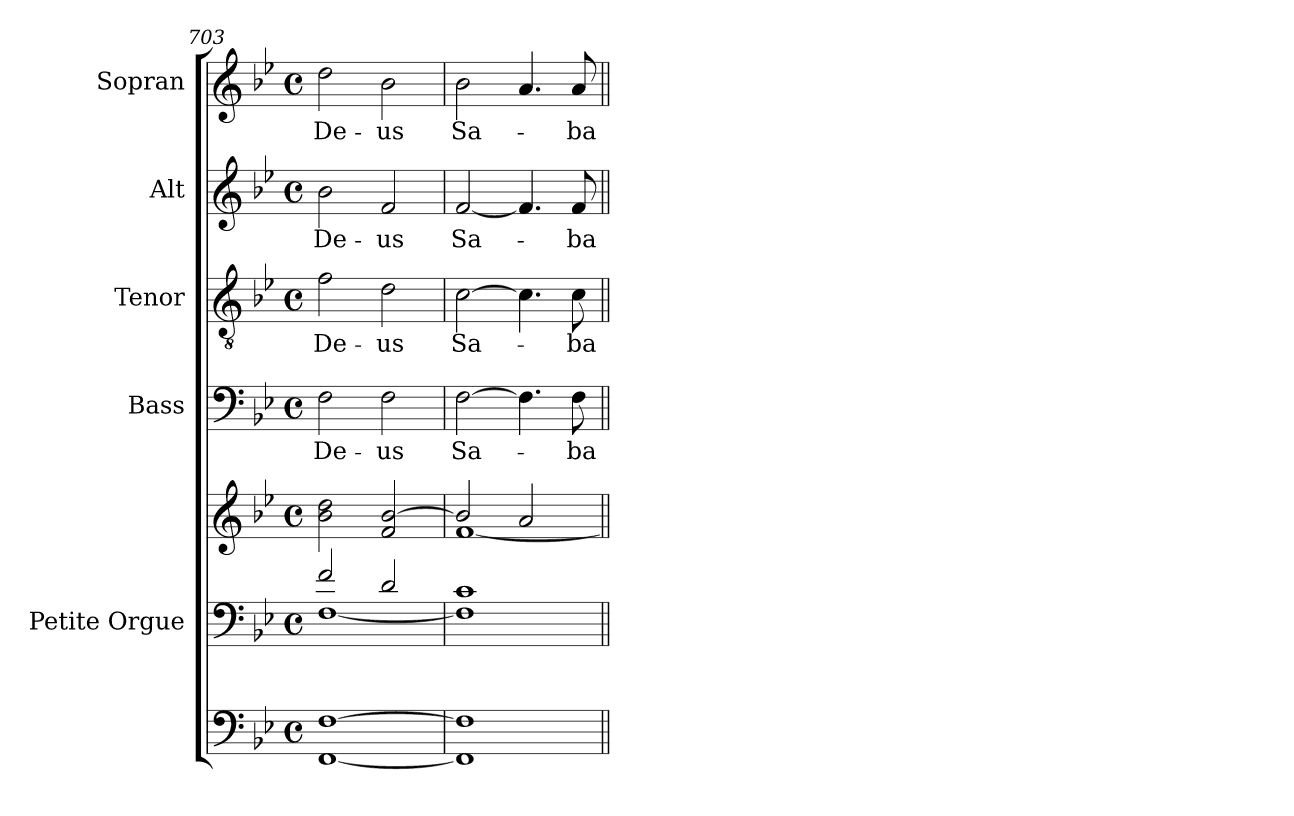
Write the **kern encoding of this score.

**kern	**kern	**kern	**kern	**text	**kern	**text	**kern	**text	**kern	**text
*part6	*part5	*part5	*part4	*part4	*part3	*part3	*part2	*part2	*part1	*part1
*staff7	*staff6	*staff5	*staff4	*staff4	*staff3	*staff3	*staff2	*staff2	*staff1	*staff1
*	*I"Petite Orgue	*	*I"Bass	*	*I"Tenor	*	*I"Alt	*	*I"Sopran	*
*	*I'Org. 1	*	*I'B.	*	*I'T.	*	*I'A.	*	*I'S.	*
!!LO:PB:g=z
*clefF4	*clefF4	*clefG2	*clefF4	*	*clefGv2	*	*clefG2	*	*clefG2	*
*k[b-e-]	*k[b-e-]	*k[b-e-]	*k[b-e-]	*	*k[b-e-]	*	*k[b-e-]	*	*k[b-e-]	*
*B-:	*B-:	*B-:	*B-:	*	*B-:	*	*B-:	*	*B-:	*
*M4/4	*M4/4	*M4/4	*M4/4	*	*M4/4	*	*M4/4	*	*M4/4	*
*met(c)	*met(c)	*met(c)	*met(c)	*	*met(c)	*	*met(c)	*	*met(c)	*
=703	=703	=703	=703	=703	=703	=703	=703	=703	=703	=703
*	*^	*	*	*	*	*	*	*	*	*
!	!	!	!	!	!LO:LY:b	!	!LO:LY:b	!	!LO:LY:b	!	!LO:LY:b
[1FF [1F	2f/	[<1F	2b-\ 2dd\	2F\	De-	2f\	De-	2b-\	De-	2dd\	De-
!	!	!	!	!	!LO:LY:b	!	!LO:LY:b	!	!LO:LY:b	!	!LO:LY:b
.	2d/	.	2f/ [>2b-/	2F\	-us	2d\	-us	2f/	-us	2b-\	-us
=704	=704	=704	=704	=704	=704	=704	=704	=704	=704	=704	=704
*	*	*	*^	*	*	*	*	*	*	*	*
!	!	!	!	!	!	!LO:LY:b	!	!LO:LY:b	!	!LO:LY:b	!	!LO:LY:b
1FF] 1F]	1c	1F]	2b-/]	[<1f	[2F\	Sa-	[2c\	Sa-	[2f/	Sa-	2b-\	Sa-
.	.	.	2a/	.	4.F\]	.	4.c\]	.	4.f/]	.	4.a/	.
!	!	!	!	!	!	!LO:LY:b	!	!LO:LY:b	!	!LO:LY:b	!	!LO:LY:b
.	.	.	.	.	8F\	-ba-	8c\	-ba-	8f/	-ba-	8a/	-ba-
*	*v	*v	*	*	*	*	*	*	*	*	*	*
*	*	*v	*v	*	*	*	*	*	*	*	*
=||	=||	=||	=||	=||	=||	=||	=||	=||	=||	=||
*-	*-	*-	*-	*-	*-	*-	*-	*-	*-	*-
